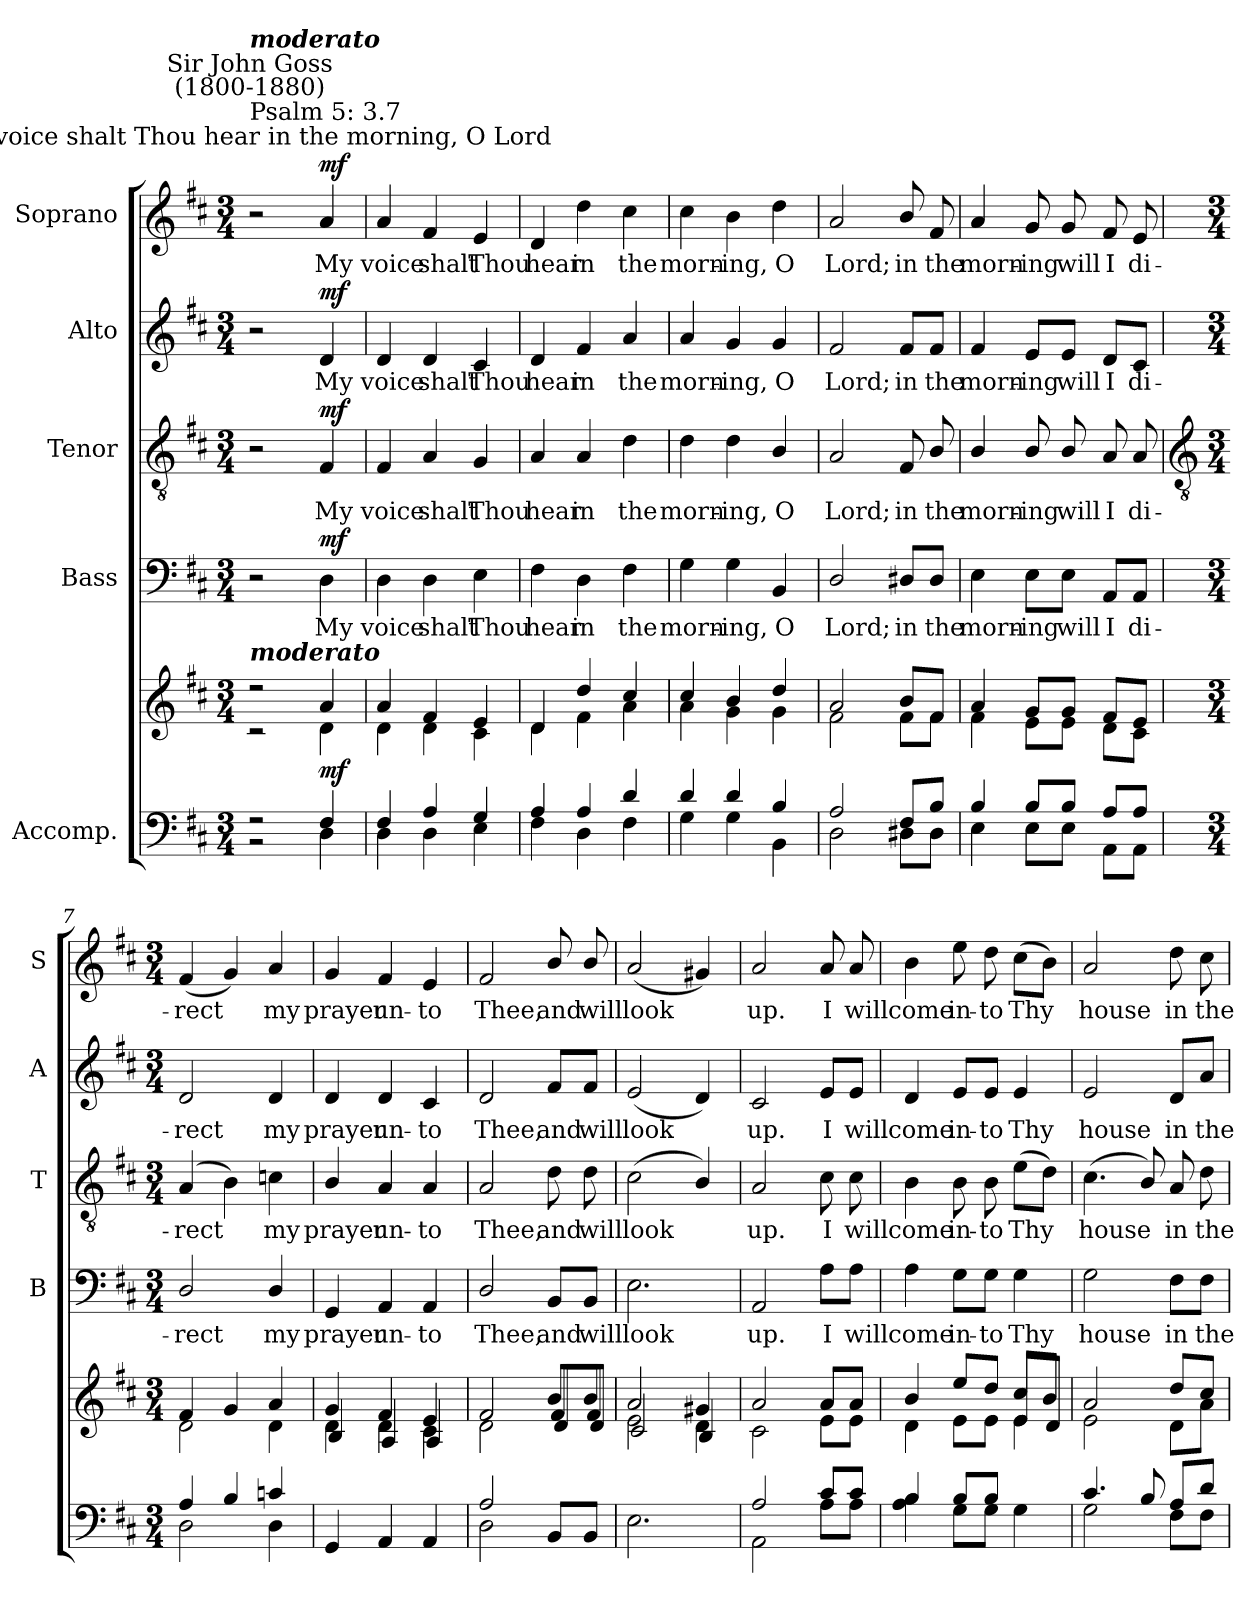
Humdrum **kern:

**kern	**kern	**dynam	**kern	**text	**dynam	**kern	**text	**dynam	**kern	**text	**dynam	**kern	**text	**dynam
*part5	*part5	*part5	*part4	*part4	*part4	*part3	*part3	*part3	*part2	*part2	*part2	*part1	*part1	*part1
*staff6	*staff5	*staff5/6	*staff4	*staff4	*staff4	*staff3	*staff3	*staff3	*staff2	*staff2	*staff2	*staff1	*staff1	*staff1
*I"Accomp.	*	*	*I"Bass	*	*	*I"Tenor	*	*	*I"Alto	*	*	*I"Soprano	*	*
*	*	*	*I'B	*	*	*I'T	*	*	*I'A	*	*	*I'S	*	*
*clefF4	*clefG2	*	*clefF4	*	*	*clefGv2	*	*	*clefG2	*	*	*clefG2	*	*
*k[f#c#]	*k[f#c#]	*	*k[f#c#]	*	*	*k[f#c#]	*	*	*k[f#c#]	*	*	*k[f#c#]	*	*
*D:	*D:	*	*D:	*	*	*D:	*	*	*D:	*	*	*D:	*	*
*M3/4	*M3/4	*	*M3/4	*	*	*M3/4	*	*	*M3/4	*	*	*M3/4	*	*
=1	=1	=1	=1	=1	=1	=1	=1	=1	=1	=1	=1	=1	=1	=1
*^	*^	*	*	*	*	*	*	*	*	*	*	*	*	*
!	!	!	!	!	!	!	!	!	!	!	!	!	!	!LO:TX:a:cj:t=My voice shalt Thou hear in the morning, O Lord	!	!
!	!	!	!	!	!	!	!	!	!	!	!	!	!	!LO:TX:a:t=Psalm 5&colon; 3.7	!	!
!	!	!	!	!	!	!	!	!	!	!	!	!	!	!LO:TX:a:cj:t=Sir John Goss\n(1800-1880)	!	!
!	!	!	!	!	!	!	!	!	!	!	!	!	!	!LO:TX:a:Bi:t=moderato	!	!
!	!	!LO:TX:a:Bi:t=moderato	!	!	!	!	!	!	!	!	!	!	!	!	!	!
2r	2r	2r	2r	.	2r	.	.	2r	.	.	2r	.	.	2r	.	.
!	!	!	!	!LO:DY:b	!	!LO:LY:b	!LO:DY:b	!	!LO:LY:b	!LO:DY:b	!	!LO:LY:b	!LO:DY:b	!	!LO:LY:b	!LO:DY:b
4F#	4D	4a	4d	mf	4D	My	mf	4F#	My	mf	4d	My	mf	4a	My	mf
=2	=2	=2	=2	=2	=2	=2	=2	=2	=2	=2	=2	=2	=2	=2	=2	=2
!	!	!	!	!	!	!LO:LY:b	!	!	!LO:LY:b	!	!	!LO:LY:b	!	!	!LO:LY:b	!
4F#	4D	4a	4d	.	4D	voice	.	4F#	voice	.	4d	voice	.	4a	voice	.
!	!	!	!	!	!	!LO:LY:b	!	!	!LO:LY:b	!	!	!LO:LY:b	!	!	!LO:LY:b	!
4A	4D	4f#	4d	.	4D	shalt	.	4A	shalt	.	4d	shalt	.	4f#	shalt	.
!	!	!	!	!	!	!LO:LY:b	!	!	!LO:LY:b	!	!	!LO:LY:b	!	!	!LO:LY:b	!
4G	4E	4e	4c#	.	4E	Thou	.	4G	Thou	.	4c#	Thou	.	4e	Thou	.
=3	=3	=3	=3	=3	=3	=3	=3	=3	=3	=3	=3	=3	=3	=3	=3	=3
!	!	!	!	!	!	!LO:LY:b	!	!	!LO:LY:b	!	!	!LO:LY:b	!	!	!LO:LY:b	!
4A	4F#	4d	4d	.	4F#	hear	.	4A	hear	.	4d	hear	.	4d	hear	.
!	!	!	!	!	!	!LO:LY:b	!	!	!LO:LY:b	!	!	!LO:LY:b	!	!	!LO:LY:b	!
4A	4D	4dd	4f#\	.	4D	in	.	4A	in	.	4f#	in	.	4dd	in	.
!	!	!	!	!	!	!LO:LY:b	!	!	!LO:LY:b	!	!	!LO:LY:b	!	!	!LO:LY:b	!
4d	4F#	4cc#	4a\	.	4F#	the	.	4d	the	.	4a	the	.	4cc#	the	.
=4	=4	=4	=4	=4	=4	=4	=4	=4	=4	=4	=4	=4	=4	=4	=4	=4
!	!	!	!	!	!	!LO:LY:b	!	!	!LO:LY:b	!	!	!LO:LY:b	!	!	!LO:LY:b	!
4d	4G	4cc#	4a\	.	4G	morn-	.	4d	morn-	.	4a	morn-	.	4cc#	morn-	.
!	!	!	!	!	!	!LO:LY:b	!	!	!LO:LY:b	!	!	!LO:LY:b	!	!	!LO:LY:b	!
4d	4G	4b/	4g	.	4G	-ing,	.	4d	-ing,	.	4g	-ing,	.	4b	-ing,	.
!	!	!	!	!	!	!LO:LY:b	!	!	!LO:LY:b	!	!	!LO:LY:b	!	!	!LO:LY:b	!
4B	4BB\	4dd	4g\	.	4BB	O	.	4B/	O	.	4g	O	.	4dd	O	.
=5	=5	=5	=5	=5	=5	=5	=5	=5	=5	=5	=5	=5	=5	=5	=5	=5
!	!	!	!	!	!	!LO:LY:b	!	!	!LO:LY:b	!	!	!LO:LY:b	!	!	!LO:LY:b	!
2A	2D	2a	2f#	.	2D/	Lord;	.	2A	Lord;	.	2f#	Lord;	.	2a	Lord;	.
!	!	!	!	!	!	!LO:LY:b	!	!	!LO:LY:b	!	!	!LO:LY:b	!	!	!LO:LY:b	!
8F#L	8D#XL	8bL	8f#L	.	8D#X/L	in	.	8F#	in	.	8f#/L	in	.	8b/	in	.
!	!	!	!	!	!	!LO:LY:b	!	!	!LO:LY:b	!	!	!LO:LY:b	!	!	!LO:LY:b	!
8BJ	8D#J	8f#J	8f#J	.	8D#/J	the	.	8B/	the	.	8f#/J	the	.	8f#	the	.
=6	=6	=6	=6	=6	=6	=6	=6	=6	=6	=6	=6	=6	=6	=6	=6	=6
!	!	!	!	!	!	!LO:LY:b	!	!	!LO:LY:b	!	!	!LO:LY:b	!	!	!LO:LY:b	!
4B	4E	4a	4f#	.	4E	morn-	.	4B/	morn-	.	4f#	morn-	.	4a	morn-	.
!	!	!	!	!	!	!LO:LY:b	!	!	!LO:LY:b	!	!	!LO:LY:b	!	!	!LO:LY:b	!
8BL	8EL	8gL	8eL	.	8E\L	-ing	.	8B/	-ing	.	8e/L	-ing	.	8g	-ing	.
!	!	!	!	!	!	!LO:LY:b	!	!	!LO:LY:b	!	!	!LO:LY:b	!	!	!LO:LY:b	!
8BJ	8EJ	8gJ	8eJ	.	8E\J	will	.	8B/	will	.	8e/J	will	.	8g	will	.
!	!	!	!	!	!	!LO:LY:b	!	!	!LO:LY:b	!	!	!LO:LY:b	!	!	!LO:LY:b	!
8AL	8AA\L	8f#L	8dL	.	8AA/L	I	.	8A	I	.	8d/L	I	.	8f#	I	.
!	!	!	!	!	!	!LO:LY:b	!	!	!LO:LY:b	!	!	!LO:LY:b	!	!	!LO:LY:b	!
8AJ	8AA\J	8eJ	8c#J	.	8AA/J	di-	.	8A	di-	.	8c#/J	di-	.	8e	di-	.
!!LO:LB:g=z
=7	=7	=7	=7	=7	=7	=7	=7	=7	=7	=7	=7	=7	=7	=7	=7	=7
*	*	*	*	*	*	*	*	*clefGv2	*	*	*	*	*	*	*	*
*M3/4	*	*M3/4	*	*	*M3/4	*	*	*M3/4	*	*	*M3/4	*	*	*M3/4	*	*
!	!	!	!	!	!	!LO:LY:b	!	!	!LO:LY:b	!	!	!LO:LY:b	!	!	!LO:LY:b	!
4A/	2D	4f#	2d\	.	2D/	-rect	.	(<4A	-rect	.	2d	-rect	.	(<4f#	-rect	.
4B/	.	4g	.	.	.	.	.	4B)	.	.	.	.	.	4g)	.	.
!	!	!	!	!	!	!LO:LY:b	!	!	!LO:LY:b	!	!	!LO:LY:b	!	!	!LO:LY:b	!
4cn	4D	4a	4d	.	4D/	my	.	4cn	my	.	4d	my	.	4a	my	.
=8	=8	=8	=8	=8	=8	=8	=8	=8	=8	=8	=8	=8	=8	=8	=8	=8
*	*	*	*^	*	*	*	*	*	*	*	*	*	*	*	*	*
!	!	!	!	!	!	!	!LO:LY:b	!	!	!LO:LY:b	!	!	!LO:LY:b	!	!	!LO:LY:b	!
*v	*v	*	*	*	*	*	*	*	*	*	*	*	*	*	*	*	*
4GG	4g	4d	4B	.	4GG	prayer	.	4B/	prayer	.	4d	prayer	.	4g	prayer	.
!	!	!	!	!	!	!LO:LY:b	!	!	!LO:LY:b	!	!	!LO:LY:b	!	!	!LO:LY:b	!
4AA	4f#	4d	4A	.	4AA	un-	.	4A	un-	.	4d	un-	.	4f#	un-	.
!	!	!	!	!	!	!LO:LY:b	!	!	!LO:LY:b	!	!	!LO:LY:b	!	!	!LO:LY:b	!
4AA	4e	4c#	4A	.	4AA	-to	.	4A	-to	.	4c#	-to	.	4e	-to	.
=9	=9	=9	=9	=9	=9	=9	=9	=9	=9	=9	=9	=9	=9	=9	=9	=9
*^	*	*	*	*	*	*	*	*	*	*	*	*	*	*	*	*
!	!	!	!	!	!	!	!LO:LY:b	!	!	!LO:LY:b	!	!	!LO:LY:b	!	!	!LO:LY:b	!
2A	2D	2f#	2d	2ryy	.	2D/	Thee,	.	2A	Thee,	.	2d	Thee,	.	2f#	Thee,	.
!	!	!	!	!	!	!	!LO:LY:b	!	!	!LO:LY:b	!	!	!LO:LY:b	!	!	!LO:LY:b	!
4ryy	8BBL	8b/L	8f#L	8dL	.	8BB/L	and	.	8d	and	.	8f#/L	and	.	8b/	and	.
!	!	!	!	!	!	!	!LO:LY:b	!	!	!LO:LY:b	!	!	!LO:LY:b	!	!	!LO:LY:b	!
.	8BBJ	8b/J	8f#/J	8dJ	.	8BB/J	will	.	8d	will	.	8f#/J	will	.	8b/	will	.
=10	=10	=10	=10	=10	=10	=10	=10	=10	=10	=10	=10	=10	=10	=10	=10	=10	=10
!	!	!	!	!	!	!	!LO:LY:b	!	!	!LO:LY:b	!	!	!LO:LY:b	!	!	!LO:LY:b	!
*v	*v	*	*	*	*	*	*	*	*	*	*	*	*	*	*	*	*
2.E	2a	2e	2c#/	.	2.E	look	.	(<2c#	look	.	(<2e	look	.	(<2a	look	.
.	4g#X	4d	4B/	.	.	.	.	4B/)	.	.	4d)	.	.	4g#X)	.	.
=11	=11	=11	=11	=11	=11	=11	=11	=11	=11	=11	=11	=11	=11	=11	=11	=11
*^	*	*	*	*	*	*	*	*	*	*	*	*	*	*	*	*
!	!	!	!	!	!	!	!LO:LY:b	!	!	!LO:LY:b	!	!	!LO:LY:b	!	!	!LO:LY:b	!
*	*	*	*v	*v	*	*	*	*	*	*	*	*	*	*	*	*	*
2A	2AA\	2a	2c#	.	2AA	up.	.	2A	up.	.	2c#	up.	.	2a	up.	.
!	!	!	!	!	!	!LO:LY:b	!	!	!LO:LY:b	!	!	!LO:LY:b	!	!	!LO:LY:b	!
8c#L	8AL	8aL	8eL	.	8A\L	I	.	8c#	I	.	8e/L	I	.	8a	I	.
!	!	!	!	!	!	!LO:LY:b	!	!	!LO:LY:b	!	!	!LO:LY:b	!	!	!LO:LY:b	!
8c#J	8AJ	8aJ	8eJ	.	8A\J	will	.	8c#	will	.	8e/J	will	.	8a	will	.
=12	=12	=12	=12	=12	=12	=12	=12	=12	=12	=12	=12	=12	=12	=12	=12	=12
*	*	*	*^	*	*	*	*	*	*	*	*	*	*	*	*	*
!	!	!	!	!	!	!	!LO:LY:b	!	!	!LO:LY:b	!	!	!LO:LY:b	!	!	!LO:LY:b	!
4B	4A 4B	4b/	4d	2ryy	.	4A	come	.	4B	come	.	4d	come	.	4b	come	.
!	!	!	!	!	!	!	!LO:LY:b	!	!	!LO:LY:b	!	!	!LO:LY:b	!	!	!LO:LY:b	!
8BL	8GL	8eeL	8e\L	.	.	8G\L	in-	.	8B	in-	.	8e/L	in-	.	8ee	in-	.
!	!	!	!	!	!	!	!LO:LY:b	!	!	!LO:LY:b	!	!	!LO:LY:b	!	!	!LO:LY:b	!
8BJ	8GJ	8ddJ	8e\J	.	.	8G\J	-to	.	8B	-to	.	8e/J	-to	.	8dd	-to	.
!	!	!	!	!	!	!	!LO:LY:b	!	!	!LO:LY:b	!	!	!LO:LY:b	!	!	!LO:LY:b	!
4ryy	4G	8cc#/L	4e\	8e/L	.	4G	Thy	.	(>8eL	Thy	.	4e	Thy	.	(>8cc#L	Thy	.
.	.	8b/J	.	8d/J	.	.	.	.	8dJ)	.	.	.	.	.	8bJ)	.	.
=13	=13	=13	=13	=13	=13	=13	=13	=13	=13	=13	=13	=13	=13	=13	=13	=13	=13
!	!	!	!	!	!	!	!LO:LY:b	!	!	!LO:LY:b	!	!	!LO:LY:b	!	!	!LO:LY:b	!
*	*	*	*v	*v	*	*	*	*	*	*	*	*	*	*	*	*	*
4.c#/	2G	2a	2e	.	2G	house	.	(<4.c#	house	.	2e	house	.	2a	house	.
8B/	.	.	.	.	.	.	.	8B/)	.	.	.	.	.	.	.	.
!	!	!	!	!	!	!LO:LY:b	!	!	!LO:LY:b	!	!	!LO:LY:b	!	!	!LO:LY:b	!
8AL	8F#L	8ddL	8d\L	.	8F#\L	in	.	8A	in	.	8d/L	in	.	8dd	in	.
!	!	!	!	!	!	!LO:LY:b	!	!	!LO:LY:b	!	!	!LO:LY:b	!	!	!LO:LY:b	!
8dJ	8F#J	8cc#J	8a\J	.	8F#\J	the	.	8d	the	.	8a/J	the	.	8cc#	the	.
*v	*v	*	*	*	*	*	*	*	*	*	*	*	*	*	*	*
*	*v	*v	*	*	*	*	*	*	*	*	*	*	*	*	*
=	=	=	=	=	=	=	=	=	=	=	=	=	=	=
*-	*-	*-	*-	*-	*-	*-	*-	*-	*-	*-	*-	*-	*-	*-
